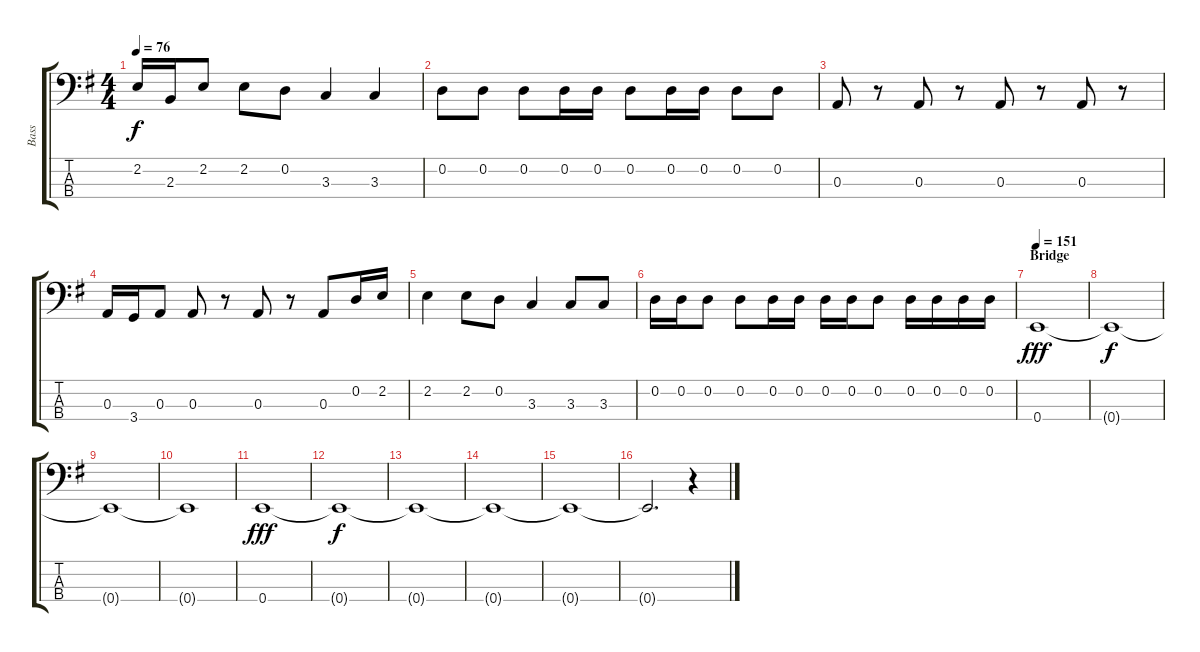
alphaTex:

\track ("Bass" "Bass") {instrument electricbasspick}
\staff {score tabs}
\tuning (G2 D2 A1 E1) {hide}
\ts (4 4)
\tempo 76
\clef f4
\ks eminor
2.2.16{dy f} 2.3.16 2.2.8 2.2.8 0.2.8 3.3.4 3.3.4 |
0.2.8 0.2.8 0.2.8 0.2.16 0.2.16 0.2.8 0.2.16 0.2.16 0.2.8 0.2.8 |
0.3.8 r.8 0.3.8 r.8 0.3.8 r.8 0.3.8 r.8 |
0.3.16 3.4.16 0.3.8 0.3.8 r.8 0.3.8 r.8 0.3.8 0.2.16 2.2.16 |
2.2.4 2.2.8 0.2.8 3.3.4 3.3.8 3.3.8 |
0.2.16 0.2.16 0.2.8 0.2.8 0.2.16 0.2.16 0.2.16 0.2.16 0.2.8 0.2.16 0.2.16 0.2.16 0.2.16 |
\section ("" "Bridge")
\tempo 151
0.4.1{dy fff} |
0.4{t}.1{dy f} |
0.4{t}.1 |
0.4{t}.1 |
0.4.1{dy fff} |
0.4{t}.1{dy f} |
0.4{t}.1 |
0.4{t}.1 |
0.4{t}.1 |
0.4{t}.2{d} r.4
